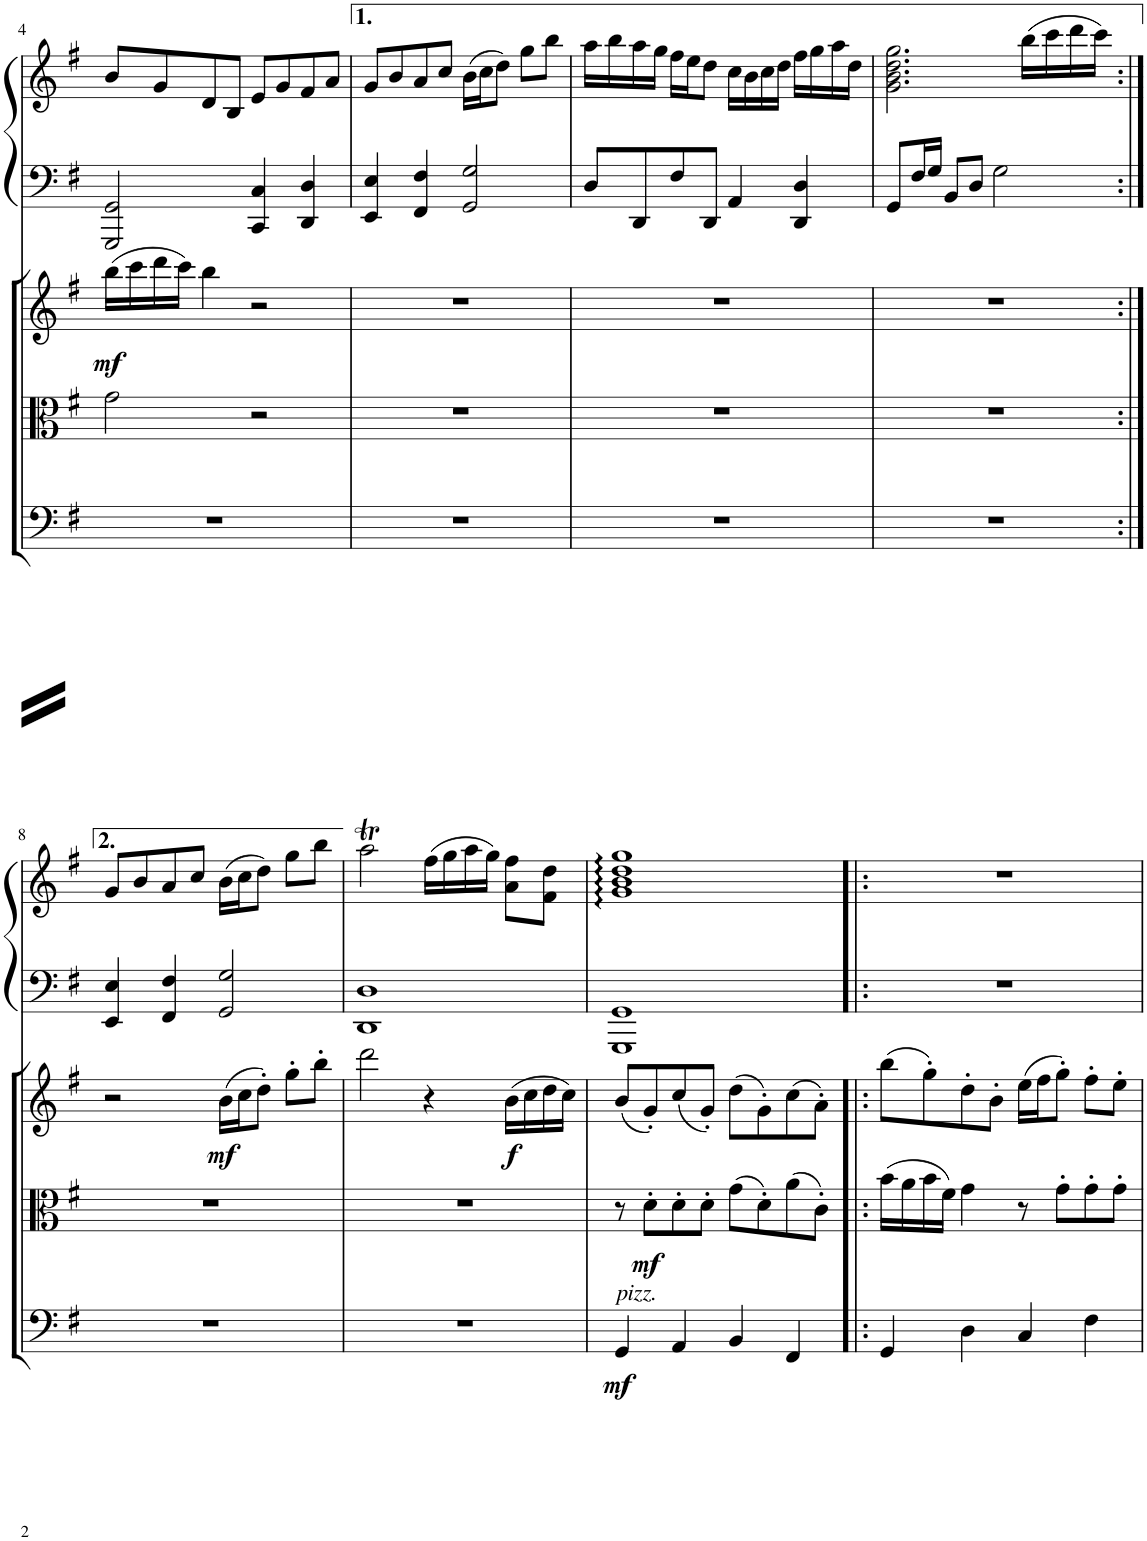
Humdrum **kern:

**kern	**dynam	**kern	**dynam	**kern	**dynam	**kern	**kern
*part4	*part4	*part3	*part3	*part2	*part2	*part1	*part1
*staff5	*staff5	*staff4	*staff4	*staff3	*staff3	*staff2	*staff1
*I"Violoncello	*	*I"Viola	*	*I"Housle	*	*I"Harfa	*
*I'Vc	*	*I'Vla	*	*	*	*	*
!!LO:PB:g=z
*clefF4	*	*clefC3	*	*clefG2	*	*clefF4	*clefG2
*k[f#]	*	*k[f#]	*	*k[f#]	*	*k[f#]	*k[f#]
*M4/4	*	*M4/4	*	*M4/4	*	*M4/4	*M4/4
=4	=4	=4	=4	=4	=4	=4	=4
!	!	!	!	!	!LO:DY:b	!	!
1r	.	2g\	.	(16bb\LL	mf	2GGG/ 2GG/	8b/L
.	.	.	.	16ccc\	.	.	.
.	.	.	.	16ddd\	.	.	8g/
.	.	.	.	16ccc\JJ)	.	.	.
.	.	.	.	4bb\	.	.	8d/
.	.	.	.	.	.	.	8B/J
.	.	2r	.	2r	.	4CC/ 4C/	8e/L
.	.	.	.	.	.	.	8g/
.	.	.	.	.	.	4DD/ 4D/	8f#/
.	.	.	.	.	.	.	8a/J
=5	=5	=5	=5	=5	=5	=5	=5
1r	.	1r	.	1r	.	4EE/ 4E/	8g/L
.	.	.	.	.	.	.	8b/
.	.	.	.	.	.	4FF#/ 4F#/	8a/
.	.	.	.	.	.	.	8cc/J
.	.	.	.	.	.	2GG/ 2G/	(16b\LL
.	.	.	.	.	.	.	16cc\J
.	.	.	.	.	.	.	8dd\J)
.	.	.	.	.	.	.	8gg\L
.	.	.	.	.	.	.	8bb\J
=6	=6	=6	=6	=6	=6	=6	=6
1r	.	1r	.	1r	.	8D/L	16aa\LL
.	.	.	.	.	.	.	16bb\
.	.	.	.	.	.	8DD/	16aa\
.	.	.	.	.	.	.	16gg\JJ
.	.	.	.	.	.	8F#/	16ff#\LL
.	.	.	.	.	.	.	16ee\J
.	.	.	.	.	.	8DD/J	8dd\J
.	.	.	.	.	.	4AA/	16cc\LL
.	.	.	.	.	.	.	16b\
.	.	.	.	.	.	.	16cc\
.	.	.	.	.	.	.	16dd\JJ
.	.	.	.	.	.	4DD/ 4D/	16ff#\LL
.	.	.	.	.	.	.	16gg\
.	.	.	.	.	.	.	16aa\
.	.	.	.	.	.	.	16dd\JJ
=7	=7	=7	=7	=7	=7	=7	=7
1r	.	1r	.	1r	.	8GG/L	2.g\ 2.b\ 2.dd\ 2.gg\
.	.	.	.	.	.	16F#/L	.
.	.	.	.	.	.	16G/JJ	.
.	.	.	.	.	.	8BB/L	.
.	.	.	.	.	.	8D/J	.
.	.	.	.	.	.	2G\	.
.	.	.	.	.	.	.	(16bb\LL
.	.	.	.	.	.	.	16ccc\
.	.	.	.	.	.	.	16ddd\
.	.	.	.	.	.	.	16ccc\JJ)
!!LO:LB:g=z
=8:|!	=8:|!	=8:|!	=8:|!	=8:|!	=8:|!	=8:|!	=8:|!
1r	.	1r	.	2r	.	4EE/ 4E/	8g/L
.	.	.	.	.	.	.	8b/
.	.	.	.	.	.	4FF#/ 4F#/	8a/
.	.	.	.	.	.	.	8cc/J
!	!	!	!	!	!LO:DY:b	!	!
.	.	.	.	(16b\LL	mf	2GG/ 2G/	(16b\LL
.	.	.	.	16cc\J	.	.	16cc\J
.	.	.	.	8dd'\J)	.	.	8dd\J)
.	.	.	.	8gg'\L	.	.	8gg\L
.	.	.	.	8bb'\J	.	.	8bb\J
=9	=9	=9	=9	=9	=9	=9	=9
1r	.	1r	.	2ddd\	.	1DD 1D	2aaT\
.	.	.	.	4r	.	.	(16ff#\LL
.	.	.	.	.	.	.	16gg\
.	.	.	.	.	.	.	16aa\
.	.	.	.	.	.	.	16gg\JJ)
!	!	!	!	!	!LO:DY:b	!	!
.	.	.	.	(16b\LL	f	.	8a\ 8ff#\L
.	.	.	.	16cc\	.	.	.
.	.	.	.	16dd\	.	.	8f#\ 8dd\J
.	.	.	.	16cc\JJ)	.	.	.
=10	=10	=10	=10	=10	=10	=10	=10
!LO:TX:a:i:t=pizz.	!	!	!	!	!	!	!
!	!LO:DY:b	!	!	!	!	!	!
4GG/	mf	8r	.	(8b/L	.	1GGG 1GG	1g 1b 1dd 1gg
!	!	!	!LO:DY:b	!	!	!	!
.	.	8d'\L	mf	8g'/)	.	.	.
4AA/	.	8d'\	.	(8cc/	.	.	.
.	.	8d'\J	.	8g'/J)	.	.	.
4BB/	.	(8g\L	.	(8dd\L	.	.	.
.	.	8d'\)	.	8g'\)	.	.	.
4FF#/	.	(8a\	.	(8cc\	.	.	.
.	.	8c'\J)	.	8a'\J)	.	.	.
=11!|:	=11!|:	=11!|:	=11!|:	=11!|:	=11!|:	=11!|:	=11!|:
4GG/	.	(16b\LL	.	(8bb\L	.	1r	1r
.	.	16a\	.	.	.	.	.
.	.	16b\	.	8gg'\)	.	.	.
.	.	16f#\JJ)	.	.	.	.	.
4D\	.	4g\	.	8dd'\	.	.	.
.	.	.	.	8b'\J	.	.	.
4C/	.	8r	.	(16ee\LL	.	.	.
.	.	.	.	16ff#\J	.	.	.
.	.	8g'\L	.	8gg'\J)	.	.	.
4F#\	.	8g'\	.	8ff#'\L	.	.	.
.	.	8g'\J	.	8ee'\J	.	.	.
=	=	=	=	=	=	=	=
*-	*-	*-	*-	*-	*-	*-	*-
